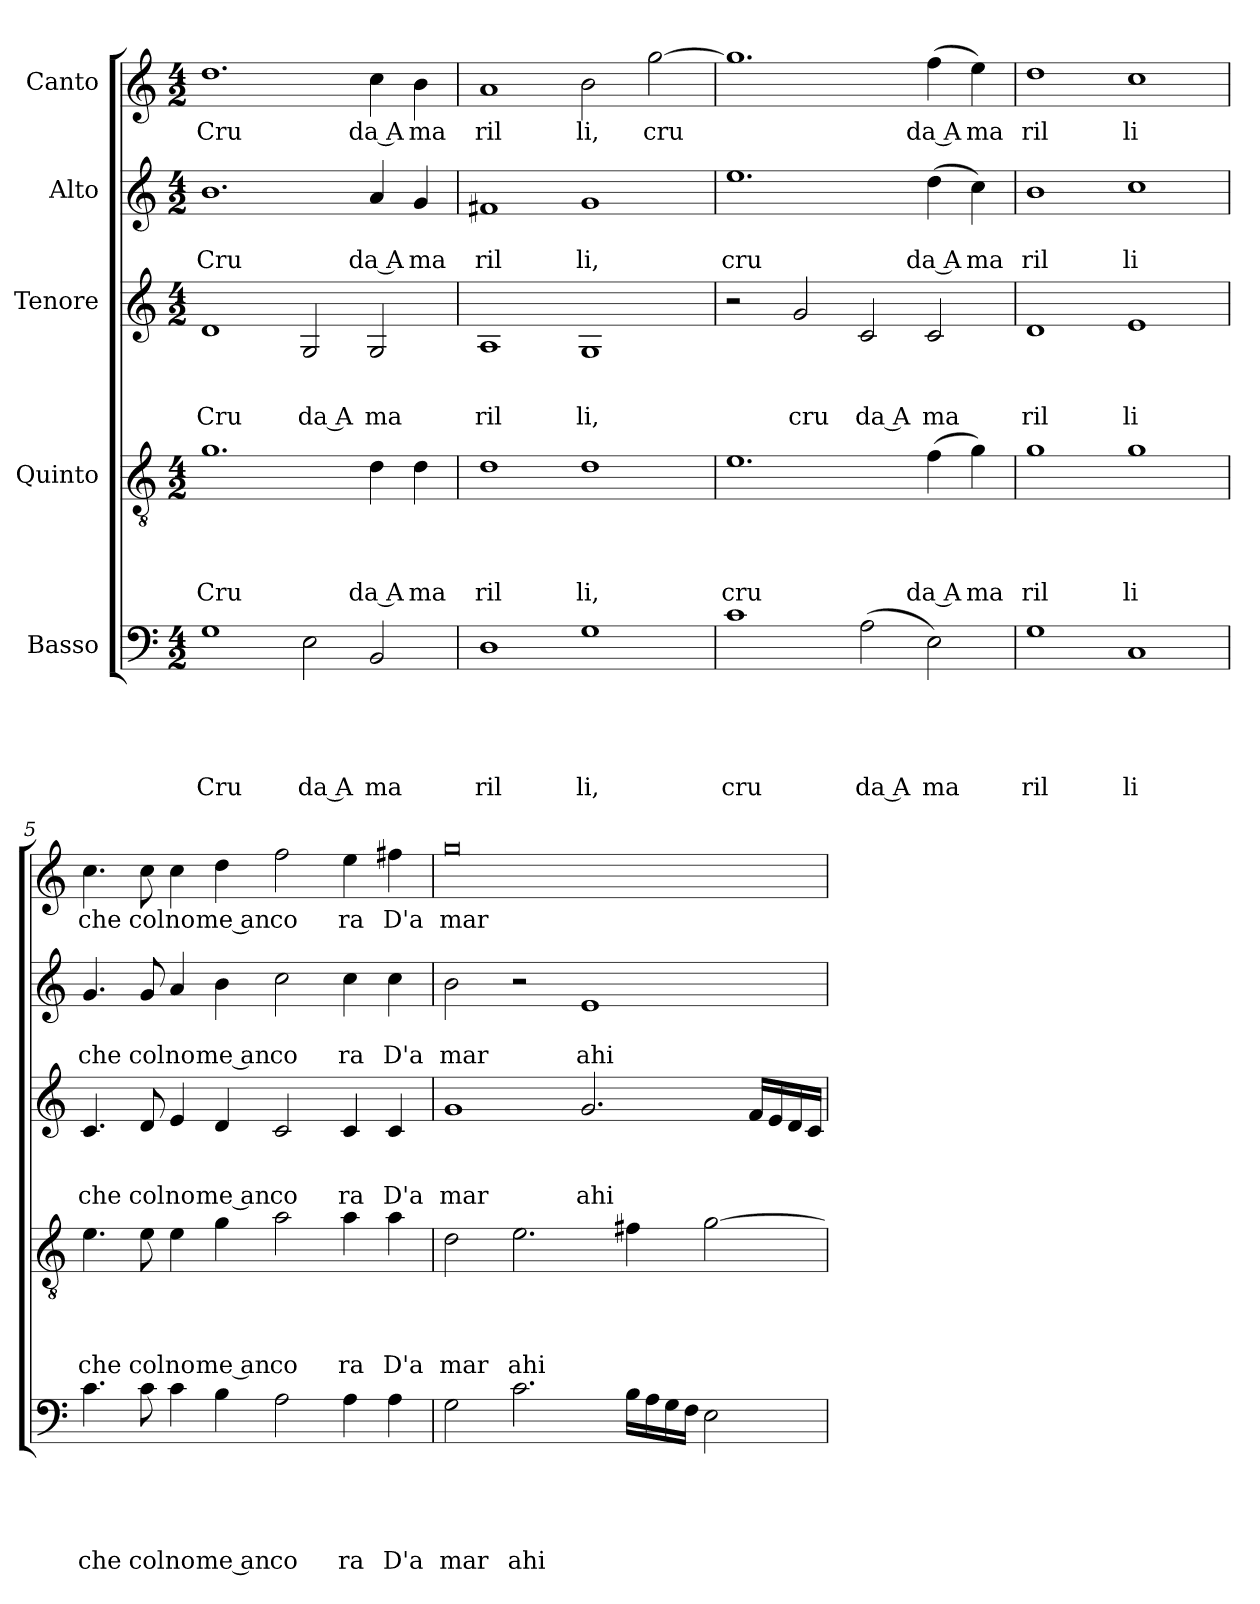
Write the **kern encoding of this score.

**kern	**text	**text	**text	**text	**text	**kern	**text	**text	**text	**text	**kern	**text	**text	**text	**kern	**text	**text	**kern	**text
*part5	*part5	*part5	*part5	*part5	*part5	*part4	*part4	*part4	*part4	*part4	*part3	*part3	*part3	*part3	*part2	*part2	*part2	*part1	*part1
*staff5	*staff5	*staff5	*staff5	*staff5	*staff5	*staff4	*staff4	*staff4	*staff4	*staff4	*staff3	*staff3	*staff3	*staff3	*staff2	*staff2	*staff2	*staff1	*staff1
*I"Basso	*	*	*	*	*	*I"Quinto	*	*	*	*	*I"Tenore	*	*	*	*I"Alto	*	*	*I"Canto	*
*clefF4	*	*	*	*	*	*clefGv2	*	*	*	*	*clefG2	*	*	*	*clefG2	*	*	*clefG2	*
*k[]	*	*	*	*	*	*k[]	*	*	*	*	*k[]	*	*	*	*k[]	*	*	*k[]	*
*C:	*	*	*	*	*	*C:	*	*	*	*	*C:	*	*	*	*C:	*	*	*C:	*
*M4/2	*	*	*	*	*	*M4/2	*	*	*	*	*M4/2	*	*	*	*M4/2	*	*	*M4/2	*
=1	=1	=1	=1	=1	=1	=1	=1	=1	=1	=1	=1	=1	=1	=1	=1	=1	=1	=1	=1
!	!	!	!	!	!LO:LY:b	!	!	!	!	!LO:LY:b	!	!	!	!LO:LY:b	!	!	!LO:LY:b	!	!LO:LY:b
1G	.	.	.	.	Cru	1.g	.	.	.	Cru	1d	.	.	Cru	1.b	.	Cru	1.dd	Cru
!	!	!	!	!	!LO:LY:b:rj	!	!	!	!	!	!	!	!	!LO:LY:b:rj	!	!	!	!	!
2E\	.	.	.	.	da A	.	.	.	.	.	2G/	.	.	da A	.	.	.	.	.
!	!	!	!	!	!LO:LY:b	!	!	!	!	!LO:LY:b:rj	!	!	!	!LO:LY:b	!	!	!LO:LY:b:rj	!	!LO:LY:b:rj
2BB/	.	.	.	.	ma	4d\	.	.	.	da A	2G/	.	.	ma	4a/	.	da A	4cc\	da A
!	!	!	!	!	!	!	!	!	!	!LO:LY:b	!	!	!	!	!	!	!LO:LY:b	!	!LO:LY:b
.	.	.	.	.	.	4d\	.	.	.	ma	.	.	.	.	4g/	.	ma	4b\	ma
=2	=2	=2	=2	=2	=2	=2	=2	=2	=2	=2	=2	=2	=2	=2	=2	=2	=2	=2	=2
!	!	!	!	!	!LO:LY:b	!	!	!	!	!LO:LY:b	!	!	!	!LO:LY:b	!	!	!LO:LY:b	!	!LO:LY:b
1D	.	.	.	.	ril	1d	.	.	.	ril	1A	.	.	ril	1f#X	.	ril	1a	ril
!	!	!	!	!	!LO:LY:b	!	!	!	!	!LO:LY:b	!	!	!	!LO:LY:b	!	!	!LO:LY:b	!	!LO:LY:b
1G	.	.	.	.	li,	1d	.	.	.	li,	1G	.	.	li,	1g	.	li,	2b\	li,
!	!	!	!	!	!	!	!	!	!	!	!	!	!	!	!	!	!	!	!LO:LY:b
.	.	.	.	.	.	.	.	.	.	.	.	.	.	.	.	.	.	[>2gg\	cru
=3	=3	=3	=3	=3	=3	=3	=3	=3	=3	=3	=3	=3	=3	=3	=3	=3	=3	=3	=3
!	!	!	!	!	!LO:LY:b	!	!	!	!	!LO:LY:b	!	!	!	!	!	!	!LO:LY:b	!	!
1c	.	.	.	.	cru	1.e	.	.	.	cru	2r	.	.	.	1.ee	.	cru	1.gg]	.
!	!	!	!	!	!	!	!	!	!	!	!	!	!	!LO:LY:b	!	!	!	!	!
.	.	.	.	.	.	.	.	.	.	.	2g/	.	.	cru	.	.	.	.	.
!	!	!	!	!	!LO:LY:b:rj	!	!	!	!	!	!	!	!	!LO:LY:b:rj	!	!	!	!	!
(<2A\	.	.	.	.	da A	.	.	.	.	.	2c/	.	.	da A	.	.	.	.	.
!	!	!	!	!	!LO:LY:b	!	!	!	!	!LO:LY:b:rj	!	!	!	!LO:LY:b	!	!	!LO:LY:b:rj	!	!LO:LY:b:rj
2E\)	.	.	.	.	ma	(<4f\	.	.	.	da A	2c/	.	.	ma	(<4dd\	.	da A	(<4ff\	da A
!	!	!	!	!	!	!	!	!	!	!LO:LY:b	!	!	!	!	!	!	!LO:LY:b	!	!LO:LY:b
.	.	.	.	.	.	4g\)	.	.	.	ma	.	.	.	.	4cc\)	.	ma	4ee\)	ma
=4	=4	=4	=4	=4	=4	=4	=4	=4	=4	=4	=4	=4	=4	=4	=4	=4	=4	=4	=4
!	!	!	!	!	!LO:LY:b	!	!	!	!	!LO:LY:b	!	!	!	!LO:LY:b	!	!	!LO:LY:b	!	!LO:LY:b
1G	.	.	.	.	ril	1g	.	.	.	ril	1d	.	.	ril	1b	.	ril	1dd	ril
!	!	!	!	!	!LO:LY:b	!	!	!	!	!LO:LY:b	!	!	!	!LO:LY:b	!	!	!LO:LY:b	!	!LO:LY:b
1C	.	.	.	.	li	1g	.	.	.	li	1e	.	.	li	1cc	.	li	1cc	li
=5	=5	=5	=5	=5	=5	=5	=5	=5	=5	=5	=5	=5	=5	=5	=5	=5	=5	=5	=5
!	!	!	!	!	!LO:LY:b	!	!	!	!	!LO:LY:b	!	!	!	!LO:LY:b	!	!	!LO:LY:b	!	!LO:LY:b
4.c\	.	.	.	.	che	4.e\	.	.	.	che	4.c/	.	.	che	4.g/	.	che	4.cc>\	che
!	!	!	!	!	!LO:LY:b	!	!	!	!	!LO:LY:b	!	!	!	!LO:LY:b	!	!	!LO:LY:b	!	!LO:LY:b
8c\	.	.	.	.	col	8e\	.	.	.	col	8d/	.	.	col	8g/	.	col	8cc\	col
!	!	!	!	!	!LO:LY:b	!	!	!	!	!LO:LY:b	!	!	!	!LO:LY:b	!	!	!LO:LY:b	!	!LO:LY:b
4c\	.	.	.	.	no	4e\	.	.	.	no	4e/	.	.	no	4a/	.	no	4cc\	no
!	!	!	!	!	!LO:LY:b:rj	!	!	!	!	!LO:LY:b:rj	!	!	!	!LO:LY:b:rj	!	!	!LO:LY:b:rj	!	!LO:LY:b:rj
4B\	.	.	.	.	me an	4g\	.	.	.	me an	4d/	.	.	me an	4b\	.	me an	4dd\	me an
!	!	!	!	!	!LO:LY:b	!	!	!	!	!LO:LY:b	!	!	!	!LO:LY:b	!	!	!LO:LY:b	!	!LO:LY:b
2A\	.	.	.	.	co	2a\	.	.	.	co	2c/	.	.	co	2cc\	.	co	2ff\	co
!	!	!	!	!	!LO:LY:b	!	!	!	!	!LO:LY:b	!	!	!	!LO:LY:b	!	!	!LO:LY:b	!	!LO:LY:b
4A\	.	.	.	.	ra	4a\	.	.	.	ra	4c/	.	.	ra	4cc\	.	ra	4ee\	ra
!	!	!	!	!	!LO:LY:b	!	!	!	!	!LO:LY:b	!	!	!	!LO:LY:b	!	!	!LO:LY:b	!	!LO:LY:b
4A\	.	.	.	.	D'a	4a\	.	.	.	D'a	4c/	.	.	D'a	4cc\	.	D'a	4ff#X\	D'a
!!LO:LB:g=z
=6	=6	=6	=6	=6	=6	=6	=6	=6	=6	=6	=6	=6	=6	=6	=6	=6	=6	=6	=6
!	!	!	!	!	!LO:LY:b	!	!	!	!	!LO:LY:b	!	!	!	!LO:LY:b	!	!	!LO:LY:b	!	!LO:LY:b
2G\	.	.	.	.	mar	2d\	.	.	.	mar	1g	.	.	mar	2b\	.	mar	0gg	mar
!	!	!	!	!	!LO:LY:b	!	!	!	!	!LO:LY:b	!	!	!	!	!	!	!	!	!
2.c\	.	.	.	.	ahi	2.e\	.	.	.	ahi	.	.	.	.	2r	.	.	.	.
!	!	!	!	!	!	!	!	!	!	!	!	!	!	!LO:LY:b	!	!	!LO:LY:b	!	!
.	.	.	.	.	.	.	.	.	.	.	2.g/	.	.	ahi	1e	.	ahi	.	.
16B\LL	.	.	.	.	.	4f#X\	.	.	.	.	.	.	.	.	.	.	.	.	.
16A\	.	.	.	.	.	.	.	.	.	.	.	.	.	.	.	.	.	.	.
16G\	.	.	.	.	.	.	.	.	.	.	.	.	.	.	.	.	.	.	.
16F\JJ	.	.	.	.	.	.	.	.	.	.	.	.	.	.	.	.	.	.	.
2E\	.	.	.	.	.	[>2g\	.	.	.	.	.	.	.	.	.	.	.	.	.
.	.	.	.	.	.	.	.	.	.	.	16f/LL	.	.	.	.	.	.	.	.
.	.	.	.	.	.	.	.	.	.	.	16e/	.	.	.	.	.	.	.	.
.	.	.	.	.	.	.	.	.	.	.	16d/	.	.	.	.	.	.	.	.
.	.	.	.	.	.	.	.	.	.	.	16c/JJ	.	.	.	.	.	.	.	.
=	=	=	=	=	=	=	=	=	=	=	=	=	=	=	=	=	=	=	=
*-	*-	*-	*-	*-	*-	*-	*-	*-	*-	*-	*-	*-	*-	*-	*-	*-	*-	*-	*-
